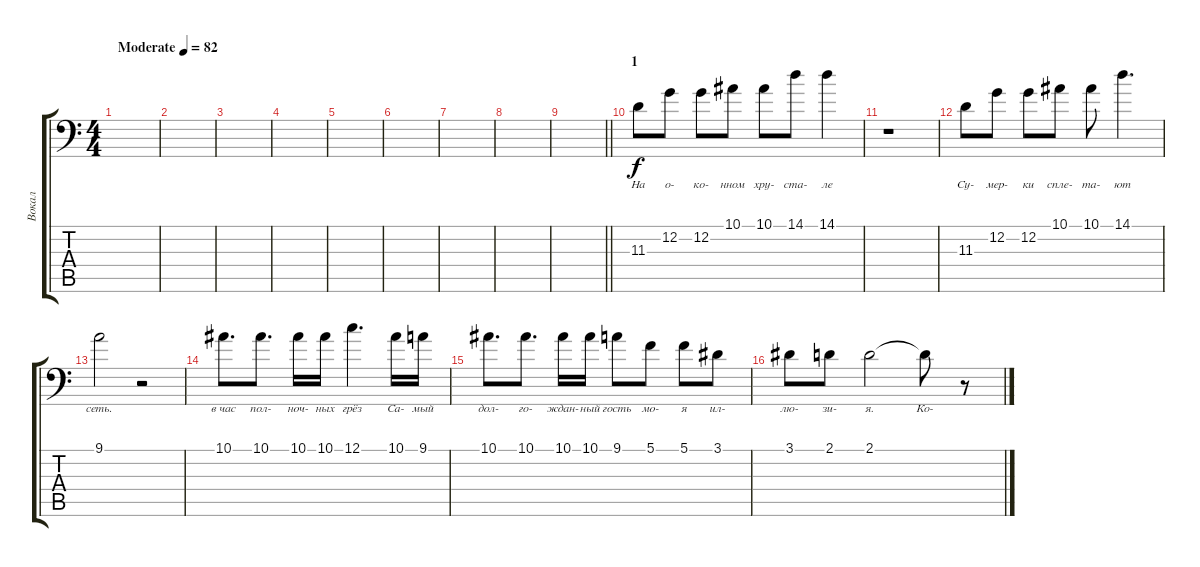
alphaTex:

\track ("Вокал" "Вокал") {instrument vibraphone}
\staff {score tabs}
\tuning (C4 G3 Eb3 Bb2 F2 Bb1) {hide}
\ts (4 4)
\tempo (82 "Moderate")
\clef f4
\ks c
|
|
|
|
|
|
|
|
\barLineRight lightlight
|
\section ("" "1")
11.3.8{lyrics (0 "На") lyrics (1 "") lyrics (2 "") lyrics (3 "") lyrics (4 "")} 12.2.8{lyrics (0 "о-") lyrics (1 "") lyrics (2 "") lyrics (3 "") lyrics (4 "")} 12.2.8{lyrics (0 "ко-") lyrics (1 "") lyrics (2 "") lyrics (3 "") lyrics (4 "")} 10.1.8{lyrics (0 "нном") lyrics (1 "") lyrics (2 "") lyrics (3 "") lyrics (4 "")} 10.1.8{lyrics (0 "хру-") lyrics (1 "") lyrics (2 "") lyrics (3 "") lyrics (4 "")} 14.1.8{lyrics (0 "ста-") lyrics (1 "") lyrics (2 "") lyrics (3 "") lyrics (4 "")} 14.1.4{lyrics (0 "ле") lyrics (1 "") lyrics (2 "") lyrics (3 "") lyrics (4 "")} |
r.1 |
11.3.8{lyrics (0 "Су-") lyrics (1 "") lyrics (2 "") lyrics (3 "") lyrics (4 "")} 12.2.8{lyrics (0 "мер-") lyrics (1 "") lyrics (2 "") lyrics (3 "") lyrics (4 "")} 12.2.8{lyrics (0 "ки") lyrics (1 "") lyrics (2 "") lyrics (3 "") lyrics (4 "")} 10.1.8{lyrics (0 "спле-") lyrics (1 "") lyrics (2 "") lyrics (3 "") lyrics (4 "")} 10.1.8{lyrics (0 "та-") lyrics (1 "") lyrics (2 "") lyrics (3 "") lyrics (4 "")} 14.1.4{d lyrics (0 "ют") lyrics (1 "") lyrics (2 "") lyrics (3 "") lyrics (4 "")} |
9.1.2{lyrics (0 "сеть.") lyrics (1 "") lyrics (2 "") lyrics (3 "") lyrics (4 "")} r.2 |
10.1.8{d lyrics (0 "в час") lyrics (1 "") lyrics (2 "") lyrics (3 "") lyrics (4 "")} 10.1.8{d lyrics (0 "пол-") lyrics (1 "") lyrics (2 "") lyrics (3 "") lyrics (4 "")} 10.1.16{lyrics (0 "ноч-") lyrics (1 "") lyrics (2 "") lyrics (3 "") lyrics (4 "")} 10.1.16{lyrics (0 "ных") lyrics (1 "") lyrics (2 "") lyrics (3 "") lyrics (4 "")} 12.1.4{d lyrics (0 "грёз") lyrics (1 "") lyrics (2 "") lyrics (3 "") lyrics (4 "")} 10.1.16{lyrics (0 "Са-") lyrics (1 "") lyrics (2 "") lyrics (3 "") lyrics (4 "")} 9.1.16{lyrics (0 "мый") lyrics (1 "") lyrics (2 "") lyrics (3 "") lyrics (4 "")} |
10.1.8{d lyrics (0 "дол-") lyrics (1 "") lyrics (2 "") lyrics (3 "") lyrics (4 "")} 10.1.8{d lyrics (0 "го-") lyrics (1 "") lyrics (2 "") lyrics (3 "") lyrics (4 "")} 10.1.16{lyrics (0 "ждан-") lyrics (1 "") lyrics (2 "") lyrics (3 "") lyrics (4 "")} 10.1.16{lyrics (0 "ный") lyrics (1 "") lyrics (2 "") lyrics (3 "") lyrics (4 "")} 9.1.8{lyrics (0 "гость") lyrics (1 "") lyrics (2 "") lyrics (3 "") lyrics (4 "")} 5.1.8{lyrics (0 "мо-") lyrics (1 "") lyrics (2 "") lyrics (3 "") lyrics (4 "")} 5.1.8{lyrics (0 "я") lyrics (1 "") lyrics (2 "") lyrics (3 "") lyrics (4 "")} 3.1.8{lyrics (0 "ил-") lyrics (1 "") lyrics (2 "") lyrics (3 "") lyrics (4 "")} |
3.1.8{lyrics (0 "лю-") lyrics (1 "") lyrics (2 "") lyrics (3 "") lyrics (4 "")} 2.1.8{lyrics (0 "зи-") lyrics (1 "") lyrics (2 "") lyrics (3 "") lyrics (4 "")} 2.1.2{lyrics (0 "я.") lyrics (1 "") lyrics (2 "") lyrics (3 "") lyrics (4 "")} 2.1{t}.8{lyrics (0 "Ко-") lyrics (1 "") lyrics (2 "") lyrics (3 "") lyrics (4 "")} r.8
